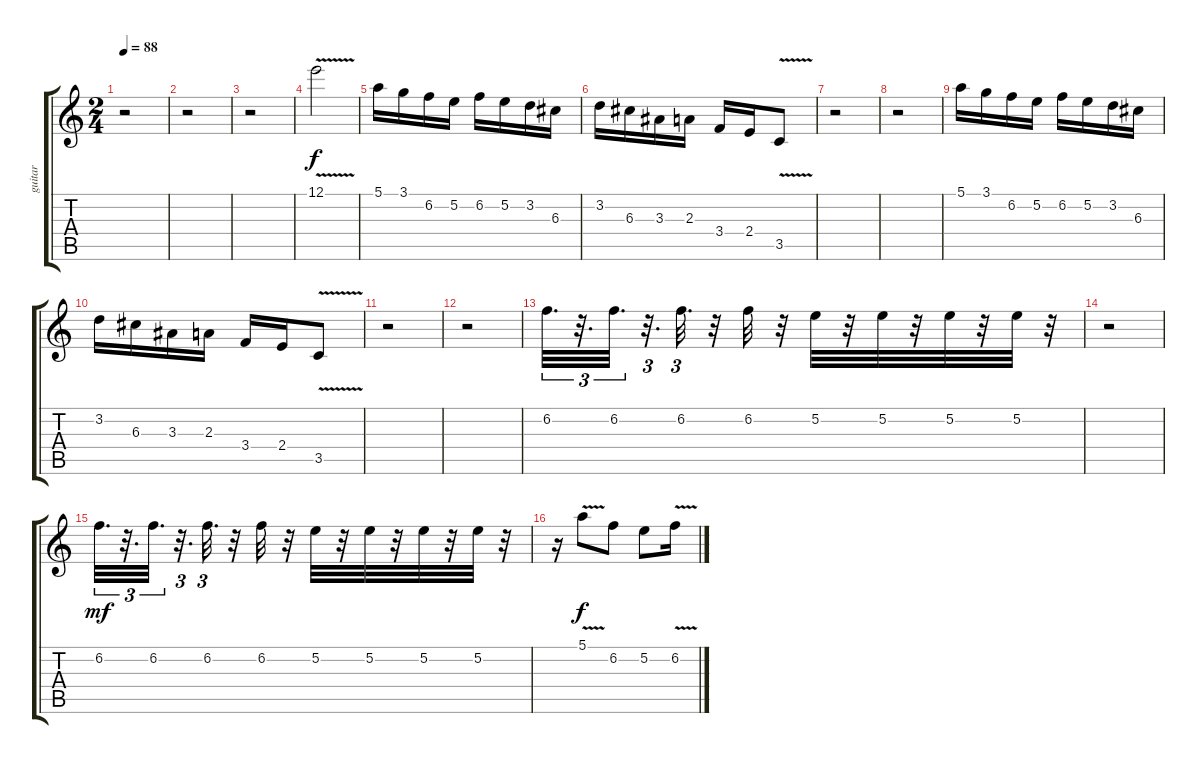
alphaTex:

\track ("guitar    solo   one" "guitar    ") {instrument overdrivenguitar}
\staff {score tabs}
\tuning (E4 B3 G3 D3 A2 E2) {hide}
\ts (2 4)
\tempo 88
\clef g2
\ks c
r.2{dy f} |
r.2 |
r.2 |
12.1{v}.2 |
5.1.16 3.1.16 6.2.16 5.2.16 6.2.16 5.2.16 3.2.16 6.3.16 |
3.2.16 6.3.16 3.3.16 2.3.16 3.4.16 2.4.16 3.5{v}.8 |
r.2 |
r.2 |
5.1.16 3.1.16 6.2.16 5.2.16 6.2.16 5.2.16 3.2.16 6.3.16 |
3.2.16 6.3.16 3.3.16 2.3.16 3.4.16 2.4.16 3.5{v}.8 |
r.2 |
r.2 |
6.2.32{d tu (3 2)} r.32{d tu (3 2)} 6.2.32{d tu (3 2)} r.32{d tu (3 2)} 6.2.32{d tu (3 2)} r.32 6.2.32 r.32 5.2.32 r.32 5.2.32 r.32 5.2.32 r.32 5.2.32 r.32 |
r.2 |
6.2.32{d tu (3 2) dy mf} r.32{d tu (3 2)} 6.2.32{d tu (3 2)} r.32{d tu (3 2)} 6.2.32{d tu (3 2)} r.32 6.2.32 r.32 5.2.32 r.32 5.2.32 r.32 5.2.32 r.32 5.2.32 r.32 |
r.16 5.1{v}.8{dy f} 6.2.8 5.2.8 6.2{v}.16
